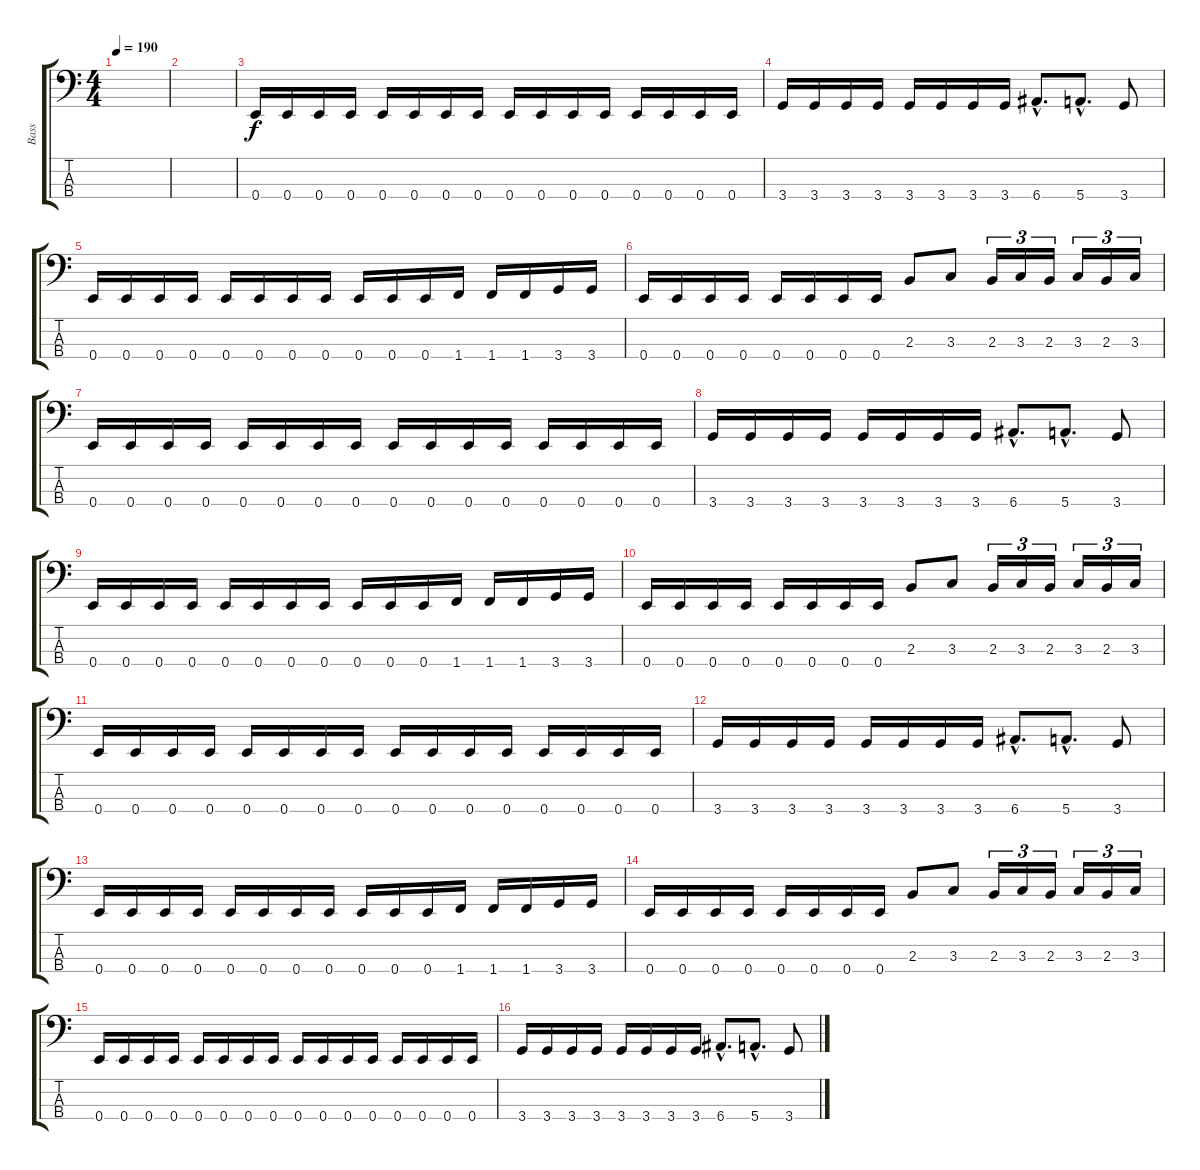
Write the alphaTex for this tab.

\track ("Bass" "Bass") {instrument electricbasspick}
\staff {score tabs}
\tuning (G2 D2 A1 E1) {hide}
\ts (4 4)
\tempo 190
\clef f4
\ks c
|
|
0.4.16 0.4.16 0.4.16 0.4.16 0.4.16 0.4.16 0.4.16 0.4.16 0.4.16 0.4.16 0.4.16 0.4.16 0.4.16 0.4.16 0.4.16 0.4.16 |
3.4.16 3.4.16 3.4.16 3.4.16 3.4.16 3.4.16 3.4.16 3.4.16 6.4{hac}.8{d} 5.4{hac}.8{d} 3.4.8 |
0.4.16 0.4.16 0.4.16 0.4.16 0.4.16 0.4.16 0.4.16 0.4.16 0.4.16 0.4.16 0.4.16 1.4.16 1.4.16 1.4.16 3.4.16 3.4.16 |
0.4.16 0.4.16 0.4.16 0.4.16 0.4.16 0.4.16 0.4.16 0.4.16 2.3.8 3.3.8 2.3.16{tu (3 2)} 3.3.16{tu (3 2)} 2.3.16{tu (3 2)} 3.3.16{tu (3 2)} 2.3.16{tu (3 2)} 3.3.16{tu (3 2)} |
0.4.16 0.4.16 0.4.16 0.4.16 0.4.16 0.4.16 0.4.16 0.4.16 0.4.16 0.4.16 0.4.16 0.4.16 0.4.16 0.4.16 0.4.16 0.4.16 |
3.4.16 3.4.16 3.4.16 3.4.16 3.4.16 3.4.16 3.4.16 3.4.16 6.4{hac}.8{d} 5.4{hac}.8{d} 3.4.8 |
0.4.16 0.4.16 0.4.16 0.4.16 0.4.16 0.4.16 0.4.16 0.4.16 0.4.16 0.4.16 0.4.16 1.4.16 1.4.16 1.4.16 3.4.16 3.4.16 |
0.4.16 0.4.16 0.4.16 0.4.16 0.4.16 0.4.16 0.4.16 0.4.16 2.3.8 3.3.8 2.3.16{tu (3 2)} 3.3.16{tu (3 2)} 2.3.16{tu (3 2)} 3.3.16{tu (3 2)} 2.3.16{tu (3 2)} 3.3.16{tu (3 2)} |
0.4.16 0.4.16 0.4.16 0.4.16 0.4.16 0.4.16 0.4.16 0.4.16 0.4.16 0.4.16 0.4.16 0.4.16 0.4.16 0.4.16 0.4.16 0.4.16 |
3.4.16 3.4.16 3.4.16 3.4.16 3.4.16 3.4.16 3.4.16 3.4.16 6.4{hac}.8{d} 5.4{hac}.8{d} 3.4.8 |
0.4.16 0.4.16 0.4.16 0.4.16 0.4.16 0.4.16 0.4.16 0.4.16 0.4.16 0.4.16 0.4.16 1.4.16 1.4.16 1.4.16 3.4.16 3.4.16 |
0.4.16 0.4.16 0.4.16 0.4.16 0.4.16 0.4.16 0.4.16 0.4.16 2.3.8 3.3.8 2.3.16{tu (3 2)} 3.3.16{tu (3 2)} 2.3.16{tu (3 2)} 3.3.16{tu (3 2)} 2.3.16{tu (3 2)} 3.3.16{tu (3 2)} |
0.4.16 0.4.16 0.4.16 0.4.16 0.4.16 0.4.16 0.4.16 0.4.16 0.4.16 0.4.16 0.4.16 0.4.16 0.4.16 0.4.16 0.4.16 0.4.16 |
3.4.16 3.4.16 3.4.16 3.4.16 3.4.16 3.4.16 3.4.16 3.4.16 6.4{hac}.8{d} 5.4{hac}.8{d} 3.4.8
